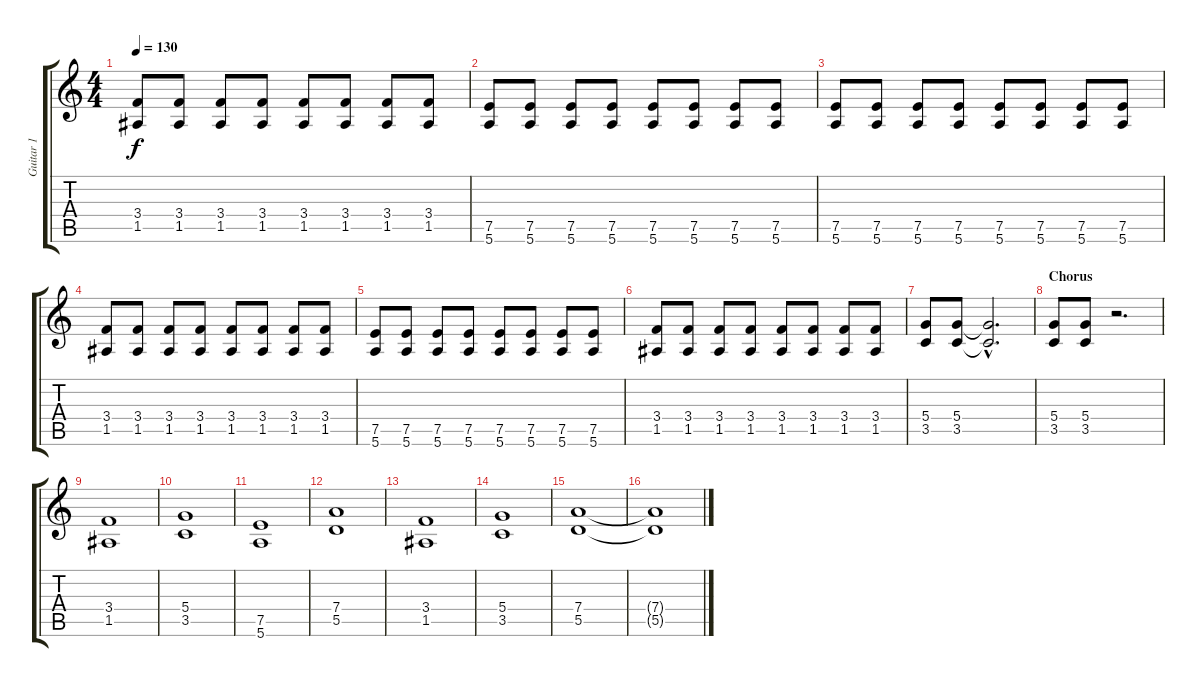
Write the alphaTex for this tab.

\track ("Guitar 1" "Guitar 1") {instrument distortionguitar}
\staff {score tabs}
\tuning (E4 B3 G3 D3 A2 E2) {hide}
\ts (4 4)
\tempo 130
\clef g2
\ks c
(3.4 1.5).8{dy f} (3.4 1.5).8 (3.4 1.5).8 (3.4 1.5).8 (3.4 1.5).8 (3.4 1.5).8 (3.4 1.5).8 (3.4 1.5).8 |
(7.5 5.6).8 (7.5 5.6).8 (7.5 5.6).8 (7.5 5.6).8 (7.5 5.6).8 (7.5 5.6).8 (7.5 5.6).8 (7.5 5.6).8 |
(7.5 5.6).8 (7.5 5.6).8 (7.5 5.6).8 (7.5 5.6).8 (7.5 5.6).8 (7.5 5.6).8 (7.5 5.6).8 (7.5 5.6).8 |
(3.4 1.5).8 (3.4 1.5).8 (3.4 1.5).8 (3.4 1.5).8 (3.4 1.5).8 (3.4 1.5).8 (3.4 1.5).8 (3.4 1.5).8 |
(7.5 5.6).8 (7.5 5.6).8 (7.5 5.6).8 (7.5 5.6).8 (7.5 5.6).8 (7.5 5.6).8 (7.5 5.6).8 (7.5 5.6).8 |
(3.4 1.5).8 (3.4 1.5).8 (3.4 1.5).8 (3.4 1.5).8 (3.4 1.5).8 (3.4 1.5).8 (3.4 1.5).8 (3.4 1.5).8 |
(5.4 3.5).8 (5.4 3.5).8 (5.4{hac t} 3.5{hac t}).2{d} |
\section ("" "Chorus")
(5.4 3.5).8 (5.4 3.5).8 r.2{d} |
(3.4 1.5).1 |
(5.4 3.5).1 |
(7.5 5.6).1 |
(7.4 5.5).1 |
(3.4 1.5).1 |
(5.4 3.5).1 |
(7.4 5.5).1 |
(7.4{t} 5.5{t}).1
